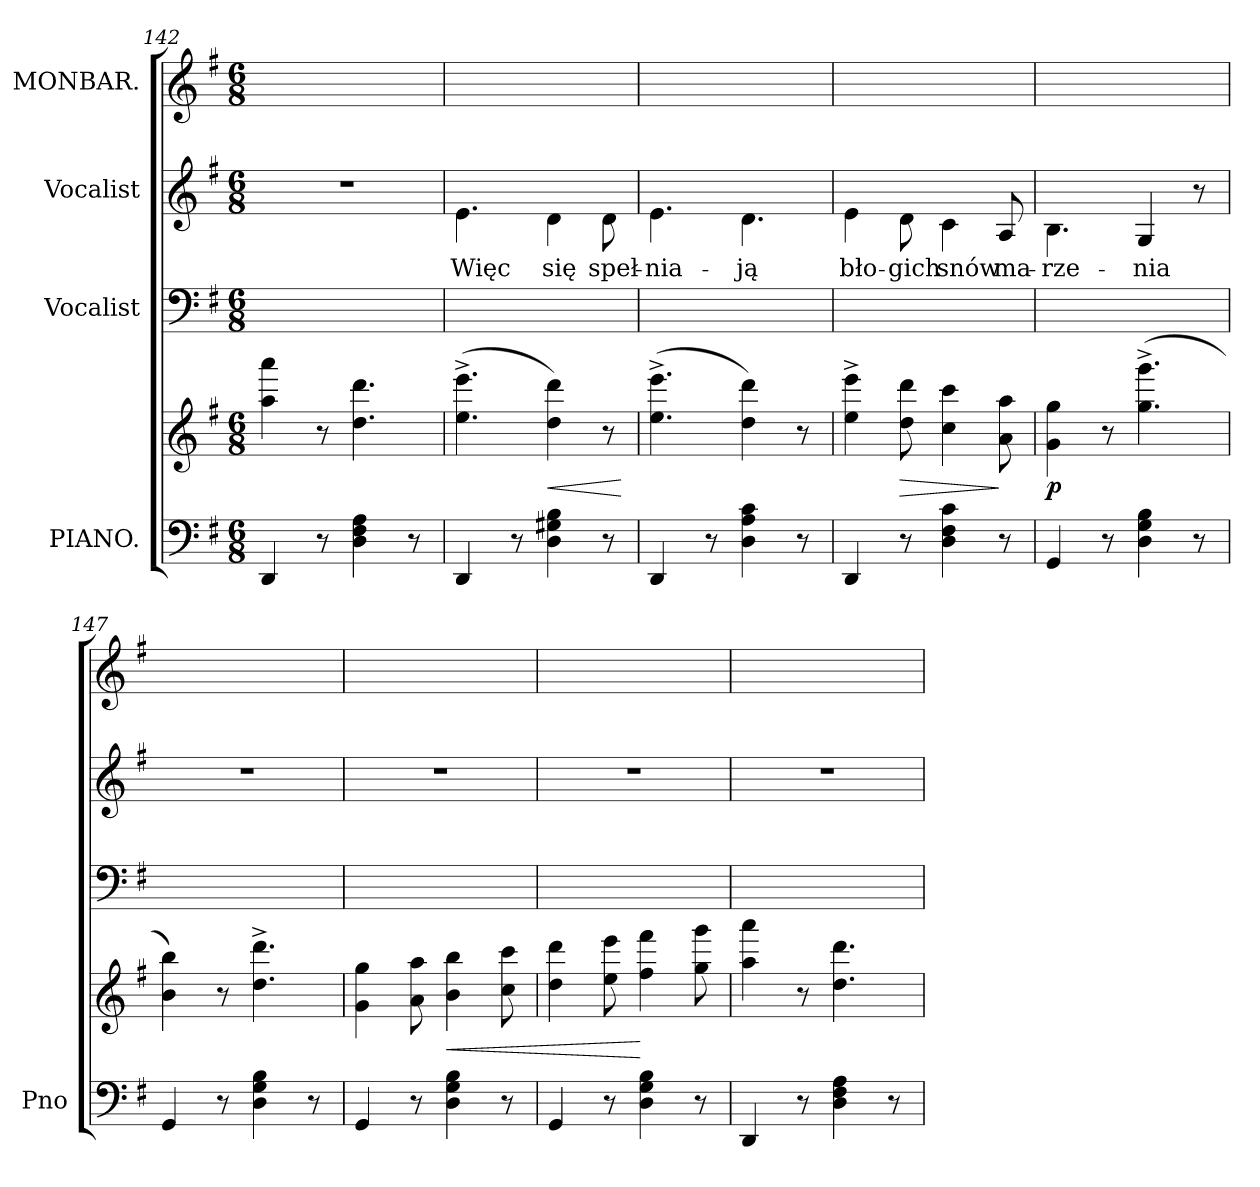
**kern	**kern	**dynam	**kern	**kern	**text	**kern
*part4	*part4	*part4	*part3	*part2	*part2	*part1
*staff5	*staff4	*staff4/5	*staff3	*staff2	*staff2	*staff1
*I"PIANO.	*	*	*I"Vocalist	*I"Vocalist	*	*I"MONBAR.
*I'Pno	*	*	*	*	*	*
*clefF4	*clefG2	*	*clefF4	*clefG2	*	*clefG2
*	*	*	*	*	*	*ITrd8c12
*k[f#]	*k[f#]	*	*k[f#]	*k[f#]	*	*k[f#]
*M6/8	*M6/8	*	*M6/8	*M6/8	*	*M6/8
=142	=142	=142	=142	=142	=142	=142
4DD/	4aa\ 4aaa\	.	2.ryy	2.r	.	2.ryy
8r	8r	.	.	.	.	.
4D\ 4F#\ 4A\	4.dd\ 4.ddd\	.	.	.	.	.
8r	.	.	.	.	.	.
=143	=143	=143	=143	=143	=143	=143
4DD/	(4.ee^<\ 4.eee^<\	.	2.ryy	4.e\	Więc	2.ryy
8r	.	.	.	.	.	.
4D\ 4G#X\ 4B\	4dd\ 4ddd\)	<	.	4d\	się	.
8r	8r	.	.	8d\	speł-	.
.	.	[	.	.	.	.
=144	=144	=144	=144	=144	=144	=144
4DD/	(4.ee^<\ 4.eee^<\	.	2.ryy	4.e\	-nia-	2.ryy
8r	.	.	.	.	.	.
4D\ 4A\ 4c\	4dd\ 4ddd\)	.	.	4.d\	-ją	.
8r	8r	.	.	.	.	.
=145	=145	=145	=145	=145	=145	=145
4DD/	4ee^<\ 4eee^<\	.	2.ryy	4e\	bło-	2.ryy
8r	8dd\ 8ddd\	>	.	8d\	-gich	.
4D\ 4F#\ 4c\	4cc\ 4ccc\	.	.	4c\	snów	.
8r	8a\ 8aa\	]	.	8A/	ma-	.
=146	=146	=146	=146	=146	=146	=146
4GG/	4g\ 4gg\	p	2.ryy	4.B\	-rze-	2.ryy
8r	8r	.	.	.	.	.
4D\ 4G\ 4B\	(4.gg^\ 4.ggg^\	.	.	4G/	-nia	.
8r	.	.	.	8r	.	.
=147	=147	=147	=147	=147	=147	=147
4GG/	4b\ 4bb\)	.	2.ryy	2.r	.	2.ryy
8r	8r	.	.	.	.	.
4D\ 4G\ 4B\	4.dd^<\ 4.ddd^<\	.	.	.	.	.
8r	.	.	.	.	.	.
=148	=148	=148	=148	=148	=148	=148
4GG/	4g\ 4gg\	.	2.ryy	2.r	.	2.ryy
8r	8a\ 8aa\	.	.	.	.	.
4D\ 4G\ 4B\	4b\ 4bb\	<	.	.	.	.
8r	8cc\ 8ccc\	.	.	.	.	.
=149	=149	=149	=149	=149	=149	=149
4GG/	4dd\ 4ddd\	.	2.ryy	2.r	.	2.ryy
8r	8ee\ 8eee\	.	.	.	.	.
4D\ 4G\ 4B\	4ff#\ 4fff#\	[	.	.	.	.
8r	8gg\ 8ggg\	.	.	.	.	.
=150	=150	=150	=150	=150	=150	=150
4DD/	4aa\ 4aaa\	.	2.ryy	2.r	.	2.ryy
8r	8r	.	.	.	.	.
4D\ 4F#\ 4A\	4.dd\ 4.ddd\	.	.	.	.	.
8r	.	.	.	.	.	.
=	=	=	=	=	=	=
*-	*-	*-	*-	*-	*-	*-
